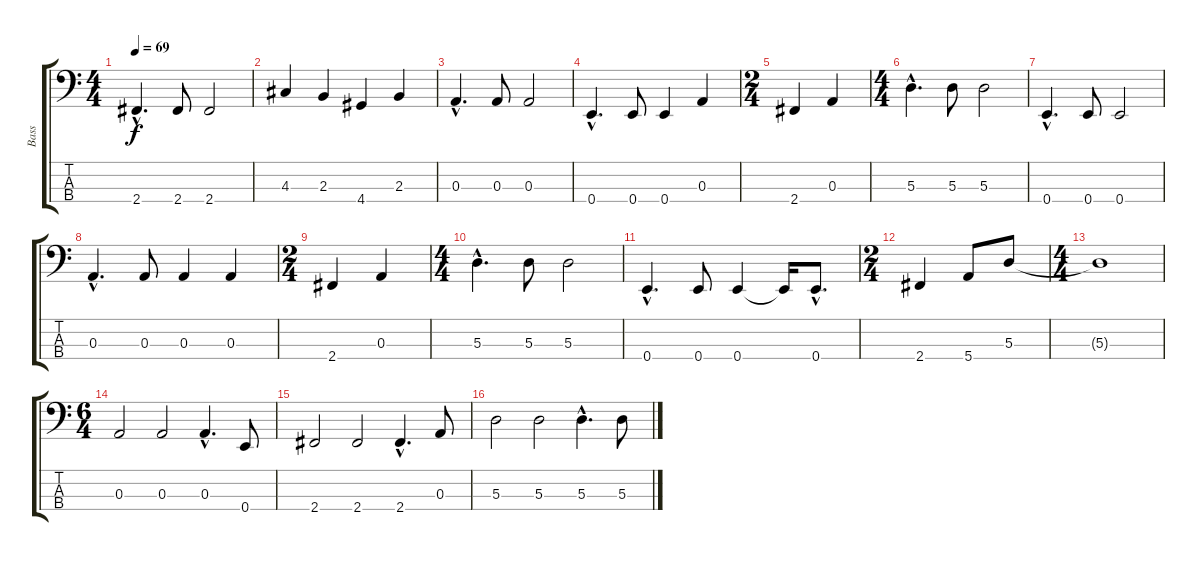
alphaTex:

\track ("Bass" "Bass") {instrument electricbassfinger}
\staff {score tabs}
\tuning (G2 D2 A1 E1) {hide}
\ts (4 4)
\tempo 69
\clef f4
\ks c
2.4{hac}.4{d dy f} 2.4.8 2.4.2 |
4.3.4 2.3.4 4.4.4 2.3.4 |
0.3{hac}.4{d} 0.3.8 0.3.2 |
0.4{hac}.4{d} 0.4.8 0.4.4 0.3.4 |
\ts (2 4)
2.4.4 0.3.4 |
\ts (4 4)
5.3{hac}.4{d} 5.3.8 5.3.2 |
0.4{hac}.4{d} 0.4.8 0.4.2 |
0.3{hac}.4{d} 0.3.8 0.3.4 0.3.4 |
\ts (2 4)
2.4.4 0.3.4 |
\ts (4 4)
5.3{hac}.4{d} 5.3.8 5.3.2 |
0.4{hac}.4{d} 0.4.8 0.4.4 0.4{t}.16 0.4{hac}.8{d} |
\ts (2 4)
2.4.4 5.4.8 5.3.8 |
\ts (4 4)
5.3{t}.1 |
\ts (6 4)
0.3.2 0.3.2 0.3{hac}.4{d} 0.4.8 |
2.4.2 2.4.2 2.4{hac}.4{d} 0.3.8 |
5.3.2 5.3.2 5.3{hac}.4{d} 5.3.8
